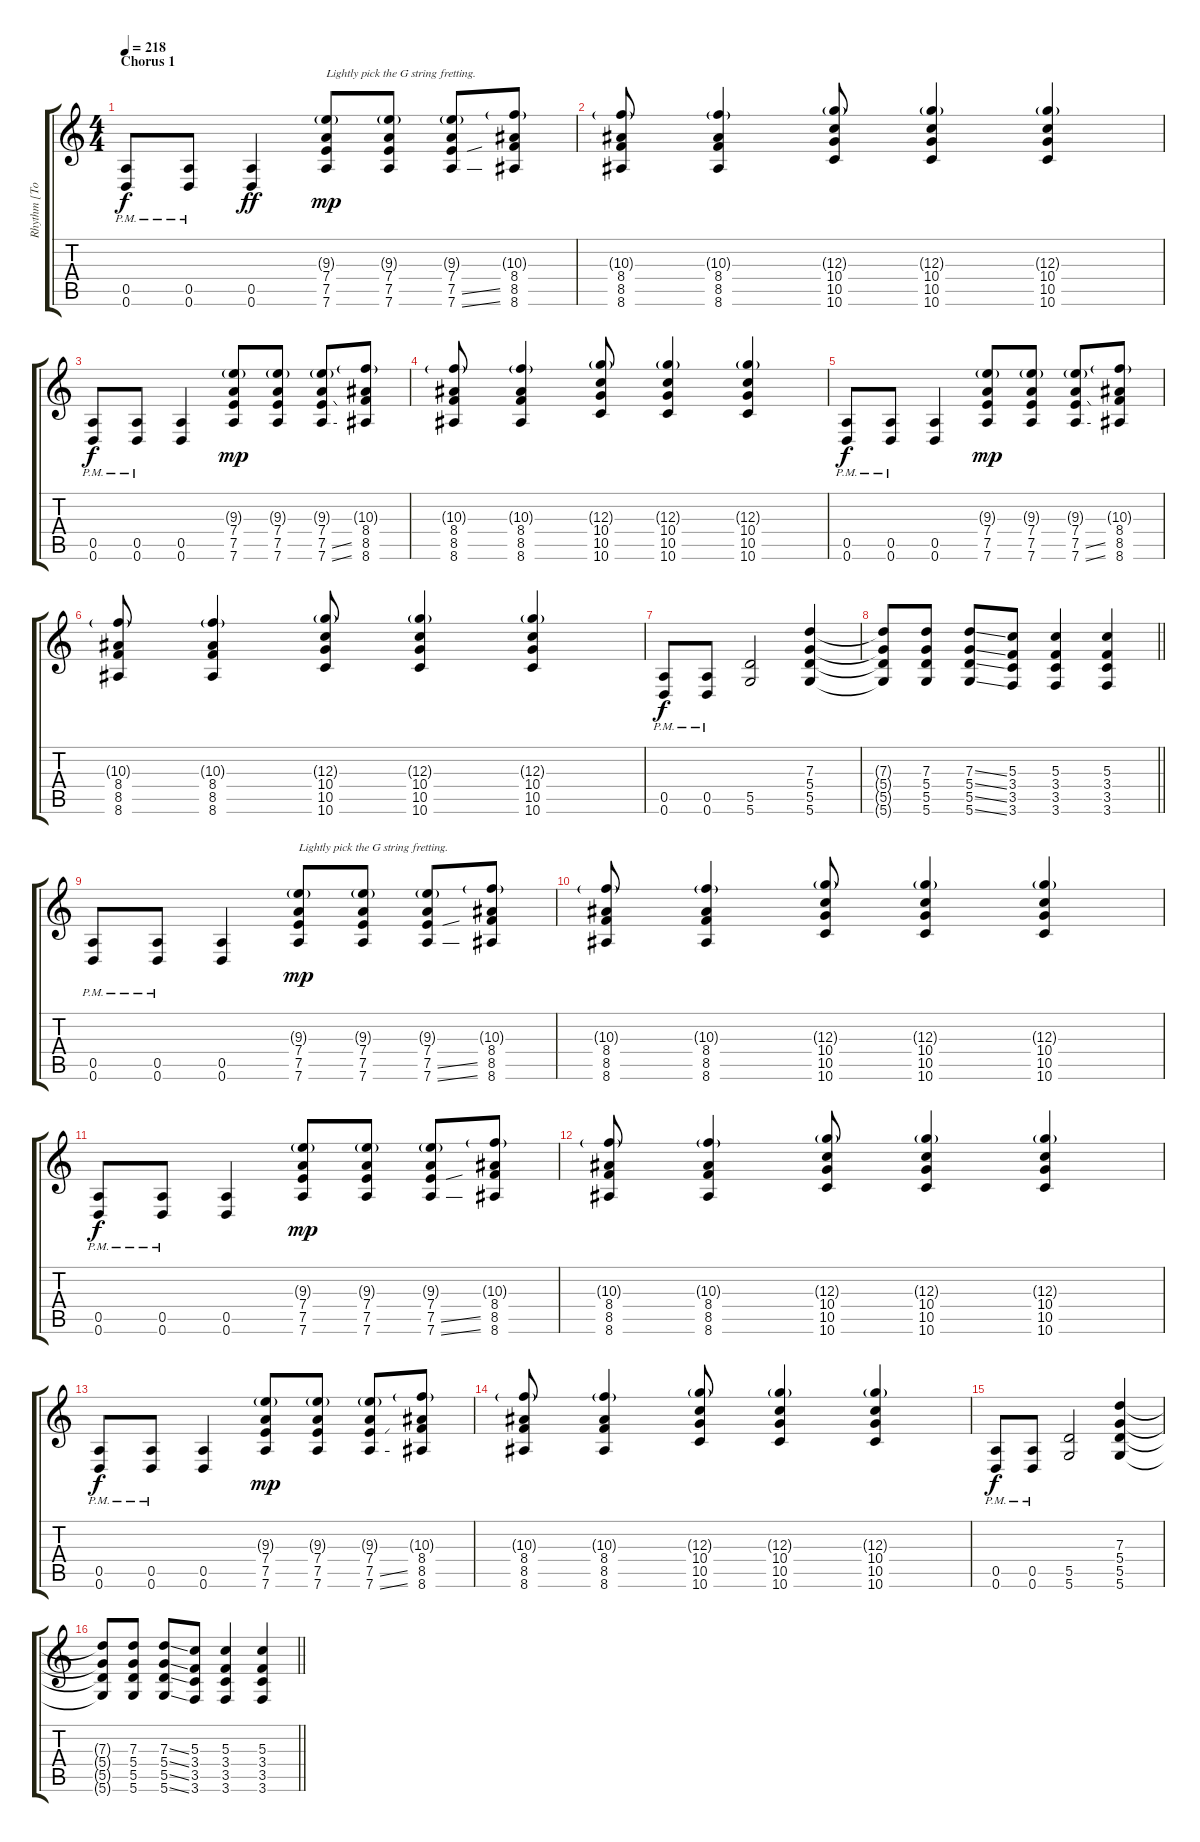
\track ("Rhythm [Tony Rombola]" "Rhythm [To") {instrument distortionguitar}
\staff {score tabs}
\tuning (E4 B3 G3 D3 A2 D2) {hide}
\ts (4 4)
\section ("" "Chorus 1")
\tempo 218
\clef g2
\ks c
(0.5{pm} 0.6{pm}).8{dy f} (0.5{pm} 0.6{pm}).8 (0.5 0.6).4{dy ff} (9.3{g} 7.4 7.5 7.6).8{txt "Lightly pick the G string fretting." dy mp} (9.3{g} 7.4 7.5 7.6).8 (9.3{g} 7.4 7.5{ss} 7.6{ss}).8 (10.3{g} 8.4 8.5 8.6).8 |
(10.3{g} 8.4 8.5 8.6).8 (10.3{g} 8.4 8.5 8.6).4 (12.3{g} 10.4 10.5 10.6).8 (12.3{g} 10.4 10.5 10.6).4 (12.3{g} 10.4 10.5 10.6).4 |
(0.5{pm} 0.6{pm}).8{dy f} (0.5{pm} 0.6{pm}).8 (0.5 0.6).4 (9.3{g} 7.4 7.5 7.6).8{dy mp} (9.3{g} 7.4 7.5 7.6).8 (9.3{g} 7.4 7.5{ss} 7.6{ss}).8 (10.3{g} 8.4 8.5 8.6).8 |
(10.3{g} 8.4 8.5 8.6).8 (10.3{g} 8.4 8.5 8.6).4 (12.3{g} 10.4 10.5 10.6).8 (12.3{g} 10.4 10.5 10.6).4 (12.3{g} 10.4 10.5 10.6).4 |
(0.5{pm} 0.6{pm}).8{dy f} (0.5{pm} 0.6{pm}).8 (0.5 0.6).4 (9.3{g} 7.4 7.5 7.6).8{dy mp} (9.3{g} 7.4 7.5 7.6).8 (9.3{g} 7.4 7.5{ss} 7.6{ss}).8 (10.3{g} 8.4 8.5 8.6).8 |
(10.3{g} 8.4 8.5 8.6).8 (10.3{g} 8.4 8.5 8.6).4 (12.3{g} 10.4 10.5 10.6).8 (12.3{g} 10.4 10.5 10.6).4 (12.3{g} 10.4 10.5 10.6).4 |
(0.5{pm} 0.6{pm}).8{dy f} (0.5{pm} 0.6{pm}).8 (5.5 5.6).2 (7.3 5.4 5.5 5.6).4 |
\barLineRight lightlight
(7.3{t} 5.4{t} 5.5{t} 5.6{t}).8 (7.3 5.4 5.5 5.6).8 (7.3{ss} 5.4{ss} 5.5{ss} 5.6{ss}).8 (5.3 3.4 3.5 3.6).8 (5.3 3.4 3.5 3.6).4 (5.3 3.4 3.5 3.6).4 |
(0.5{pm} 0.6{pm}).8 (0.5{pm} 0.6{pm}).8 (0.5 0.6).4 (9.3{g} 7.4 7.5 7.6).8{txt "Lightly pick the G string fretting." dy mp} (9.3{g} 7.4 7.5 7.6).8 (9.3{g} 7.4 7.5{ss} 7.6{ss}).8 (10.3{g} 8.4 8.5 8.6).8 |
(10.3{g} 8.4 8.5 8.6).8 (10.3{g} 8.4 8.5 8.6).4 (12.3{g} 10.4 10.5 10.6).8 (12.3{g} 10.4 10.5 10.6).4 (12.3{g} 10.4 10.5 10.6).4 |
(0.5{pm} 0.6{pm}).8{dy f} (0.5{pm} 0.6{pm}).8 (0.5 0.6).4 (9.3{g} 7.4 7.5 7.6).8{dy mp} (9.3{g} 7.4 7.5 7.6).8 (9.3{g} 7.4 7.5{ss} 7.6{ss}).8 (10.3{g} 8.4 8.5 8.6).8 |
(10.3{g} 8.4 8.5 8.6).8 (10.3{g} 8.4 8.5 8.6).4 (12.3{g} 10.4 10.5 10.6).8 (12.3{g} 10.4 10.5 10.6).4 (12.3{g} 10.4 10.5 10.6).4 |
(0.5{pm} 0.6{pm}).8{dy f} (0.5{pm} 0.6{pm}).8 (0.5 0.6).4 (9.3{g} 7.4 7.5 7.6).8{dy mp} (9.3{g} 7.4 7.5 7.6).8 (9.3{g} 7.4 7.5{ss} 7.6{ss}).8 (10.3{g} 8.4 8.5 8.6).8 |
(10.3{g} 8.4 8.5 8.6).8 (10.3{g} 8.4 8.5 8.6).4 (12.3{g} 10.4 10.5 10.6).8 (12.3{g} 10.4 10.5 10.6).4 (12.3{g} 10.4 10.5 10.6).4 |
(0.5{pm} 0.6{pm}).8{dy f} (0.5{pm} 0.6{pm}).8 (5.5 5.6).2 (7.3 5.4 5.5 5.6).4 |
\barLineRight lightlight
(7.3{t} 5.4{t} 5.5{t} 5.6{t}).8 (7.3 5.4 5.5 5.6).8 (7.3{ss} 5.4{ss} 5.5{ss} 5.6{ss}).8 (5.3 3.4 3.5 3.6).8 (5.3 3.4 3.5 3.6).4 (5.3 3.4 3.5 3.6).4
